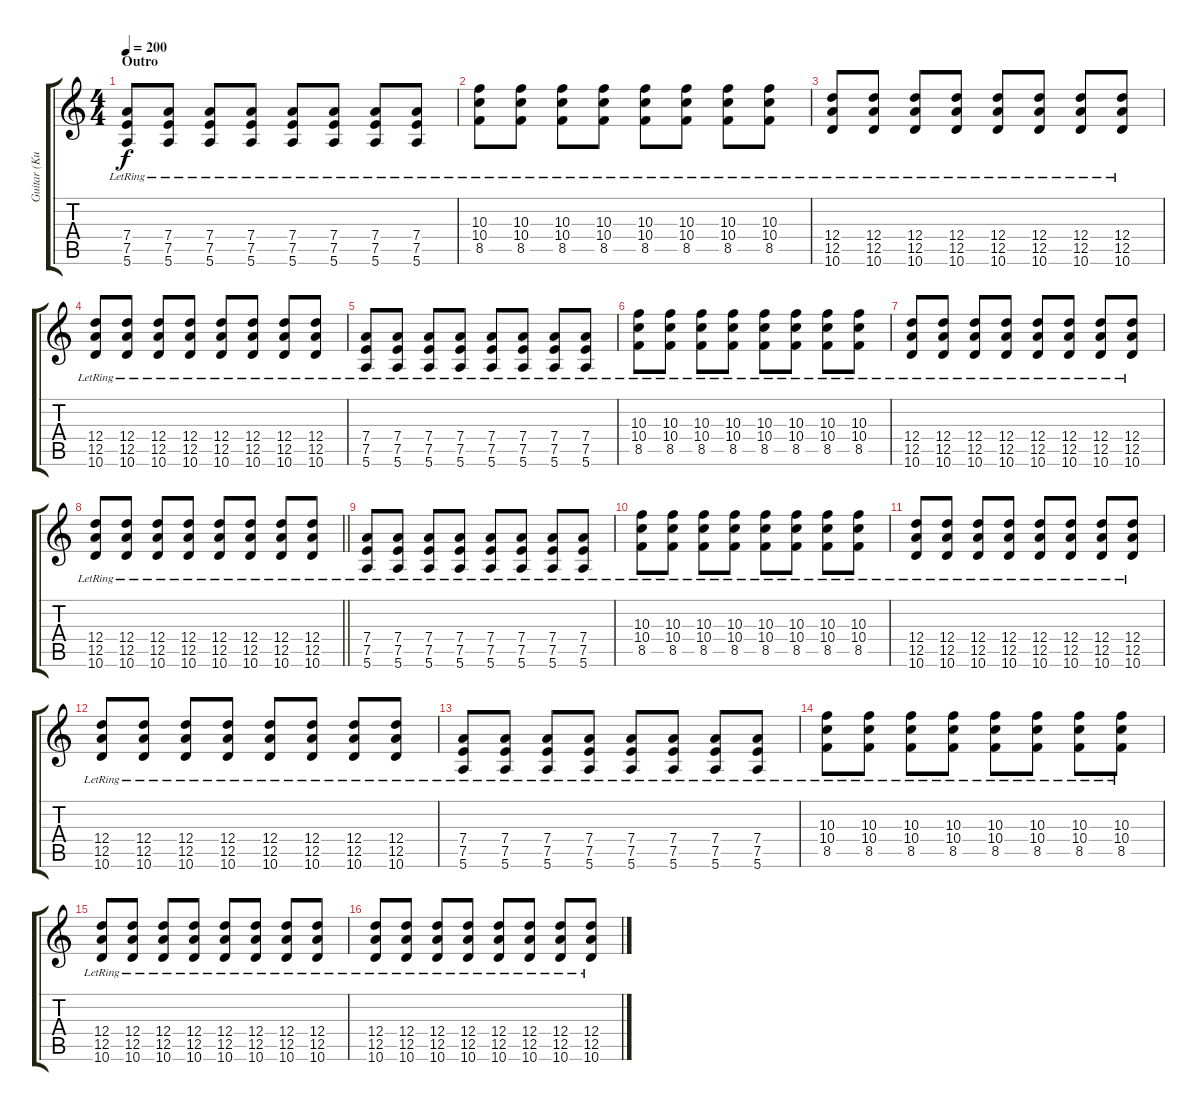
\track ("Guitar (Kurt Cobain)" "Guitar (Ku") {instrument distortionguitar}
\staff {score tabs}
\tuning (E4 B3 G3 D3 A2 E2) {hide}
\ts (4 4)
\section ("" "Outro")
\tempo 200
\clef g2
\ks c
(7.4{lr} 7.5{lr} 5.6{lr}).8{dy f instrument distortionguitar} (7.4{lr} 7.5{lr} 5.6{lr}).8 (7.4{lr} 7.5{lr} 5.6{lr}).8 (7.4{lr} 7.5{lr} 5.6{lr}).8 (7.4{lr} 7.5{lr} 5.6{lr}).8 (7.4{lr} 7.5{lr} 5.6{lr}).8 (7.4{lr} 7.5{lr} 5.6{lr}).8 (7.4{lr} 7.5{lr} 5.6).8 |
(10.3{lr} 10.4{lr} 8.5{lr}).8 (10.3{lr} 10.4{lr} 8.5{lr}).8 (10.3{lr} 10.4{lr} 8.5{lr}).8 (10.3{lr} 10.4{lr} 8.5{lr}).8 (10.3{lr} 10.4{lr} 8.5{lr}).8 (10.3{lr} 10.4{lr} 8.5{lr}).8 (10.3{lr} 10.4{lr} 8.5{lr}).8 (10.3 10.4{lr} 8.5{lr}).8 |
(12.4{lr} 12.5{lr} 10.6{lr}).8 (12.4{lr} 12.5{lr} 10.6{lr}).8 (12.4{lr} 12.5{lr} 10.6{lr}).8 (12.4{lr} 12.5{lr} 10.6{lr}).8 (12.4{lr} 12.5{lr} 10.6{lr}).8 (12.4{lr} 12.5{lr} 10.6{lr}).8 (12.4{lr} 12.5{lr} 10.6{lr}).8 (12.4{lr} 12.5{lr} 10.6{lr}).8 |
(12.4{lr} 12.5{lr} 10.6{lr}).8 (12.4{lr} 12.5{lr} 10.6{lr}).8 (12.4{lr} 12.5{lr} 10.6{lr}).8 (12.4{lr} 12.5{lr} 10.6{lr}).8 (12.4{lr} 12.5{lr} 10.6{lr}).8 (12.4{lr} 12.5{lr} 10.6{lr}).8 (12.4{lr} 12.5{lr} 10.6{lr}).8 (12.4{lr} 12.5{lr} 10.6{lr}).8 |
(7.4{lr} 7.5{lr} 5.6{lr}).8 (7.4{lr} 7.5{lr} 5.6{lr}).8 (7.4{lr} 7.5{lr} 5.6{lr}).8 (7.4{lr} 7.5{lr} 5.6{lr}).8 (7.4{lr} 7.5{lr} 5.6{lr}).8 (7.4{lr} 7.5{lr} 5.6{lr}).8 (7.4{lr} 7.5{lr} 5.6{lr}).8 (7.4{lr} 7.5{lr} 5.6).8 |
(10.3{lr} 10.4{lr} 8.5{lr}).8 (10.3{lr} 10.4{lr} 8.5{lr}).8 (10.3{lr} 10.4{lr} 8.5{lr}).8 (10.3{lr} 10.4{lr} 8.5{lr}).8 (10.3{lr} 10.4{lr} 8.5{lr}).8 (10.3{lr} 10.4{lr} 8.5{lr}).8 (10.3{lr} 10.4{lr} 8.5{lr}).8 (10.3 10.4{lr} 8.5{lr}).8 |
(12.4{lr} 12.5{lr} 10.6{lr}).8 (12.4{lr} 12.5{lr} 10.6{lr}).8 (12.4{lr} 12.5{lr} 10.6{lr}).8 (12.4{lr} 12.5{lr} 10.6{lr}).8 (12.4{lr} 12.5{lr} 10.6{lr}).8 (12.4{lr} 12.5{lr} 10.6{lr}).8 (12.4{lr} 12.5{lr} 10.6{lr}).8 (12.4{lr} 12.5{lr} 10.6{lr}).8 |
\barLineRight lightlight
(12.4{lr} 12.5{lr} 10.6{lr}).8 (12.4{lr} 12.5{lr} 10.6{lr}).8 (12.4{lr} 12.5{lr} 10.6{lr}).8 (12.4{lr} 12.5{lr} 10.6{lr}).8 (12.4{lr} 12.5{lr} 10.6{lr}).8 (12.4{lr} 12.5{lr} 10.6{lr}).8 (12.4{lr} 12.5{lr} 10.6{lr}).8 (12.4{lr} 12.5{lr} 10.6{lr}).8 |
(7.4{lr} 7.5{lr} 5.6{lr}).8 (7.4{lr} 7.5{lr} 5.6{lr}).8 (7.4{lr} 7.5{lr} 5.6{lr}).8 (7.4{lr} 7.5{lr} 5.6{lr}).8 (7.4{lr} 7.5{lr} 5.6{lr}).8 (7.4{lr} 7.5{lr} 5.6{lr}).8 (7.4{lr} 7.5{lr} 5.6{lr}).8 (7.4{lr} 7.5{lr} 5.6).8 |
(10.3{lr} 10.4{lr} 8.5{lr}).8 (10.3{lr} 10.4{lr} 8.5{lr}).8 (10.3{lr} 10.4{lr} 8.5{lr}).8 (10.3{lr} 10.4{lr} 8.5{lr}).8 (10.3{lr} 10.4{lr} 8.5{lr}).8 (10.3{lr} 10.4{lr} 8.5{lr}).8 (10.3{lr} 10.4{lr} 8.5{lr}).8 (10.3 10.4{lr} 8.5{lr}).8 |
(12.4{lr} 12.5{lr} 10.6{lr}).8 (12.4{lr} 12.5{lr} 10.6{lr}).8 (12.4{lr} 12.5{lr} 10.6{lr}).8 (12.4{lr} 12.5{lr} 10.6{lr}).8 (12.4{lr} 12.5{lr} 10.6{lr}).8 (12.4{lr} 12.5{lr} 10.6{lr}).8 (12.4{lr} 12.5{lr} 10.6{lr}).8 (12.4{lr} 12.5{lr} 10.6{lr}).8 |
(12.4{lr} 12.5{lr} 10.6{lr}).8 (12.4{lr} 12.5{lr} 10.6{lr}).8 (12.4{lr} 12.5{lr} 10.6{lr}).8 (12.4{lr} 12.5{lr} 10.6{lr}).8 (12.4{lr} 12.5{lr} 10.6{lr}).8 (12.4{lr} 12.5{lr} 10.6{lr}).8 (12.4{lr} 12.5{lr} 10.6{lr}).8 (12.4{lr} 12.5{lr} 10.6{lr}).8 |
(7.4{lr} 7.5{lr} 5.6{lr}).8 (7.4{lr} 7.5{lr} 5.6{lr}).8 (7.4{lr} 7.5{lr} 5.6{lr}).8 (7.4{lr} 7.5{lr} 5.6{lr}).8 (7.4{lr} 7.5{lr} 5.6{lr}).8 (7.4{lr} 7.5{lr} 5.6{lr}).8 (7.4{lr} 7.5{lr} 5.6{lr}).8 (7.4{lr} 7.5{lr} 5.6).8 |
(10.3{lr} 10.4{lr} 8.5{lr}).8 (10.3{lr} 10.4{lr} 8.5{lr}).8 (10.3{lr} 10.4{lr} 8.5{lr}).8 (10.3{lr} 10.4{lr} 8.5{lr}).8 (10.3{lr} 10.4{lr} 8.5{lr}).8 (10.3{lr} 10.4{lr} 8.5{lr}).8 (10.3{lr} 10.4{lr} 8.5{lr}).8 (10.3 10.4{lr} 8.5{lr}).8 |
(12.4{lr} 12.5{lr} 10.6{lr}).8 (12.4{lr} 12.5{lr} 10.6{lr}).8 (12.4{lr} 12.5{lr} 10.6{lr}).8 (12.4{lr} 12.5{lr} 10.6{lr}).8 (12.4{lr} 12.5{lr} 10.6{lr}).8 (12.4{lr} 12.5{lr} 10.6{lr}).8 (12.4{lr} 12.5{lr} 10.6{lr}).8 (12.4{lr} 12.5{lr} 10.6{lr}).8 |
(12.4{lr} 12.5{lr} 10.6{lr}).8 (12.4{lr} 12.5{lr} 10.6{lr}).8 (12.4{lr} 12.5{lr} 10.6{lr}).8 (12.4{lr} 12.5{lr} 10.6{lr}).8 (12.4{lr} 12.5{lr} 10.6{lr}).8 (12.4{lr} 12.5{lr} 10.6{lr}).8 (12.4{lr} 12.5{lr} 10.6{lr}).8 (12.4{lr} 12.5{lr} 10.6{lr}).8
